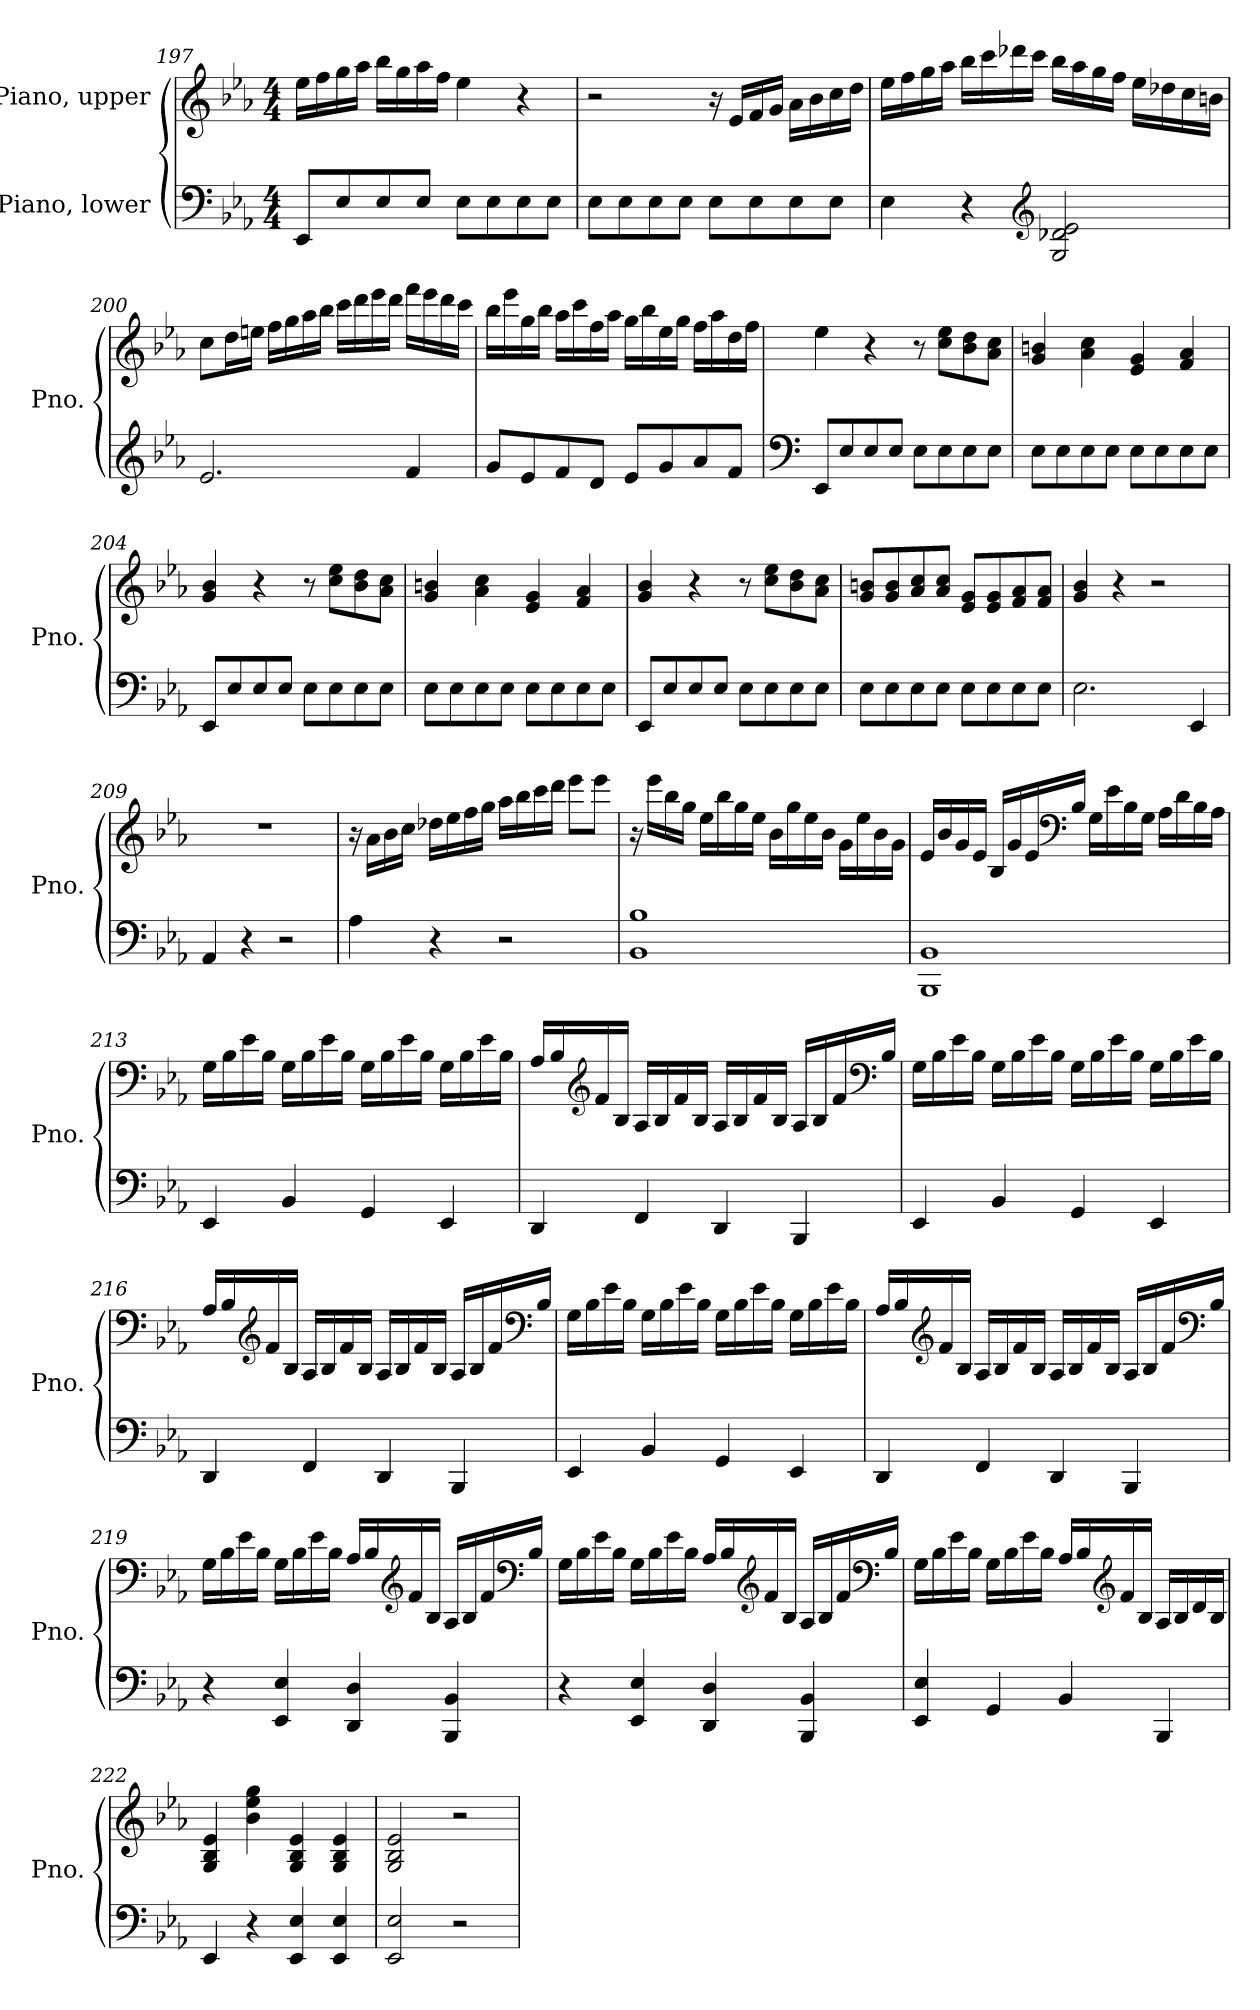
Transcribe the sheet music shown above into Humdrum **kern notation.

**kern	**kern
*part2	*part1
*staff2	*staff1
*I"Piano, lower	*I"Piano, upper
*I'Pno.	*I'Pno.
*clefF4	*clefG2
*k[b-e-a-]	*k[b-e-a-]
*M4/4	*M4/4
=197	=197
8EE-/L	16ee-\LL
.	16ff\
8E-/	16gg\
.	16aa-\JJ
8E-/	16bb-\LL
.	16gg\
8E-/J	16aa-\
.	16ff\JJ
8E-\L	4ee-\
8E-\	.
8E-\	4r
8E-\J	.
!!LO:LB:g=z
=198	=198
8E-\L	2r
8E-\	.
8E-\	.
8E-\J	.
8E-\L	16r
.	16e-/LL
8E-\	16f/
.	16g/JJ
8E-\	16a-\LL
.	16b-\
8E-\J	16cc\
.	16dd\JJ
=199	=199
4E-\	16ee-\LL
.	16ff\
.	16gg\
.	16aa-\JJ
4r	16bb-\LL
.	16ccc\
.	16ddd-X\
.	16ccc\JJ
*clefG2	*
2G/ 2d-X/ 2e-/	16bb-\LL
.	16aa-\
.	16gg\
.	16ff\JJ
.	16ee-\LL
.	16dd-X\
.	16cc\
.	16bn\JJ
!!LO:LB:g=z
=200	=200
2.e-/	8cc\L
.	16dd\L
.	16een\JJ
.	16ff\LL
.	16gg\
.	16aa-\
.	16bb-\JJ
.	16ccc\LL
.	16ddd\
.	16eee-\
.	16ddd\JJ
4f/	16fff\LL
.	16eee-\
.	16ddd\
.	16ccc\JJ
=201	=201
8g/L	16bb-\LL
.	16eee-\
8e-/	16gg\
.	16bb-\JJ
8f/	16aa-\LL
.	16ccc\
8d/J	16ff\
.	16aa-\JJ
8e-/L	16gg\LL
.	16bb-\
8g/	16ee-\
.	16gg\JJ
8a-/	16ff\LL
.	16aa-\
8f/J	16dd\
.	16ff\JJ
!!LO:LB:g=z
=202	=202
*clefF4	*
8EE-/L	4ee-\
8E-/	.
8E-/	4r
8E-/J	.
8E-\L	8r
8E-\	8cc\ 8ee-\L
8E-\	8b-\ 8dd\
8E-\J	8a-\ 8cc\J
=203	=203
8E-\L	4g/ 4bn/
8E-\	.
8E-\	4a-\ 4cc\
8E-\J	.
8E-\L	4e-/ 4g/
8E-\	.
8E-\	4f/ 4a-/
8E-\J	.
=204	=204
8EE-/L	4g/ 4b-/
8E-/	.
8E-/	4r
8E-/J	.
8E-\L	8r
8E-\	8cc\ 8ee-\L
8E-\	8b-\ 8dd\
8E-\J	8a-\ 8cc\J
=205	=205
8E-\L	4g/ 4bn/
8E-\	.
8E-\	4a-\ 4cc\
8E-\J	.
8E-\L	4e-/ 4g/
8E-\	.
8E-\	4f/ 4a-/
8E-\J	.
=206	=206
8EE-/L	4g/ 4b-/
8E-/	.
8E-/	4r
8E-/J	.
8E-\L	8r
8E-\	8cc\ 8ee-\L
8E-\	8b-\ 8dd\
8E-\J	8a-\ 8cc\J
!!LO:PB:g=z
=207	=207
8E-\L	8g/ 8bn/L
8E-\	8g/ 8b/
8E-\	8a-/ 8cc/
8E-\J	8a-/ 8cc/J
8E-\L	8e-/ 8g/L
8E-\	8e-/ 8g/
8E-\	8f/ 8a-/
8E-\J	8f/ 8a-/J
=208	=208
2.E-\	4g/ 4b-/
.	4r
.	2r
4EE-/	.
=209	=209
4AA-/	1r
4r	.
2r	.
=210	=210
4A-\	16r
.	16a-\LL
.	16b-\
.	16cc\JJ
4r	16dd-X\LL
.	16ee-\
.	16ff\
.	16gg\JJ
2r	16aa-\LL
.	16bb-\
.	16ccc\
.	16ddd\JJ
.	8eee-\L
.	8eee-\J
!!LO:LB:g=z
=211	=211
1BB- 1B-	16r
.	16eee-\LL
.	16bb-\
.	16gg\JJ
.	16ee-\LL
.	16bb-\
.	16gg\
.	16ee-\JJ
.	16b-\LL
.	16gg\
.	16ee-\
.	16b-\JJ
.	16g\LL
.	16ee-\
.	16b-\
.	16g\JJ
=212	=212
1BBB- 1BB-	16e-/LL
.	16b-/
.	16g/
.	16e-/JJ
.	16B-/LL
.	16g/
.	16e-/
*	*clefF4
.	16B-/JJ
.	16G\LL
.	16e-\
.	16B-\
.	16G\JJ
.	16A-\LL
.	16d\
.	16B-\
.	16A-\JJ
!!LO:LB:g=z
=213	=213
4EE-/	16G\LL
.	16B-\
.	16e-\
.	16B-\JJ
4BB-/	16G\LL
.	16B-\
.	16e-\
.	16B-\JJ
4GG/	16G\LL
.	16B-\
.	16e-\
.	16B-\JJ
4EE-/	16G\LL
.	16B-\
.	16e-\
.	16B-\JJ
=214	=214
4DD/	16A-/LL
.	16B-/
*	*clefG2
.	16f/
.	16B-/JJ
4FF/	16A-/LL
.	16B-/
.	16f/
.	16B-/JJ
4DD/	16A-/LL
.	16B-/
.	16f/
.	16B-/JJ
4BBB-/	16A-/LL
.	16B-/
.	16f/
*	*clefF4
.	16B-/JJ
!!LO:LB:g=z
=215	=215
4EE-/	16G\LL
.	16B-\
.	16e-\
.	16B-\JJ
4BB-/	16G\LL
.	16B-\
.	16e-\
.	16B-\JJ
4GG/	16G\LL
.	16B-\
.	16e-\
.	16B-\JJ
4EE-/	16G\LL
.	16B-\
.	16e-\
.	16B-\JJ
=216	=216
4DD/	16A-/LL
.	16B-/
*	*clefG2
.	16f/
.	16B-/JJ
4FF/	16A-/LL
.	16B-/
.	16f/
.	16B-/JJ
4DD/	16A-/LL
.	16B-/
.	16f/
.	16B-/JJ
4BBB-/	16A-/LL
.	16B-/
.	16f/
*	*clefF4
.	16B-/JJ
!!LO:LB:g=z
=217	=217
4EE-/	16G\LL
.	16B-\
.	16e-\
.	16B-\JJ
4BB-/	16G\LL
.	16B-\
.	16e-\
.	16B-\JJ
4GG/	16G\LL
.	16B-\
.	16e-\
.	16B-\JJ
4EE-/	16G\LL
.	16B-\
.	16e-\
.	16B-\JJ
=218	=218
4DD/	16A-/LL
.	16B-/
*	*clefG2
.	16f/
.	16B-/JJ
4FF/	16A-/LL
.	16B-/
.	16f/
.	16B-/JJ
4DD/	16A-/LL
.	16B-/
.	16f/
.	16B-/JJ
4BBB-/	16A-/LL
.	16B-/
.	16f/
*	*clefF4
.	16B-/JJ
!!LO:LB:g=z
=219	=219
4r	16G\LL
.	16B-\
.	16e-\
.	16B-\JJ
4EE-/ 4E-/	16G\LL
.	16B-\
.	16e-\
.	16B-\JJ
4DD/ 4D/	16A-/LL
.	16B-/
*	*clefG2
.	16f/
.	16B-/JJ
4BBB-/ 4BB-/	16A-/LL
.	16B-/
.	16f/
*	*clefF4
.	16B-/JJ
=220	=220
4r	16G\LL
.	16B-\
.	16e-\
.	16B-\JJ
4EE-/ 4E-/	16G\LL
.	16B-\
.	16e-\
.	16B-\JJ
4DD/ 4D/	16A-/LL
.	16B-/
*	*clefG2
.	16f/
.	16B-/JJ
4BBB-/ 4BB-/	16A-/LL
.	16B-/
.	16f/
*	*clefF4
.	16B-/JJ
!!LO:PB:g=z
=221	=221
4EE-/ 4E-/	16G\LL
.	16B-\
.	16e-\
.	16B-\JJ
4GG/	16G\LL
.	16B-\
.	16e-\
.	16B-\JJ
4BB-/	16A-/LL
.	16B-/
*	*clefG2
.	16f/
.	16B-/JJ
4BBB-/	16A-/LL
.	16B-/
.	16d/
.	16B-/JJ
=222	=222
4EE-/	4G/ 4B-/ 4e-/
4r	4b-\ 4ee-\ 4gg\
4EE-/ 4E-/	4G/ 4B-/ 4e-/
4EE-/ 4E-/	4G/ 4B-/ 4e-/
=223	=223
2EE-/ 2E-/	2G/ 2B-/ 2e-/
2r	2r
=	=
*-	*-
